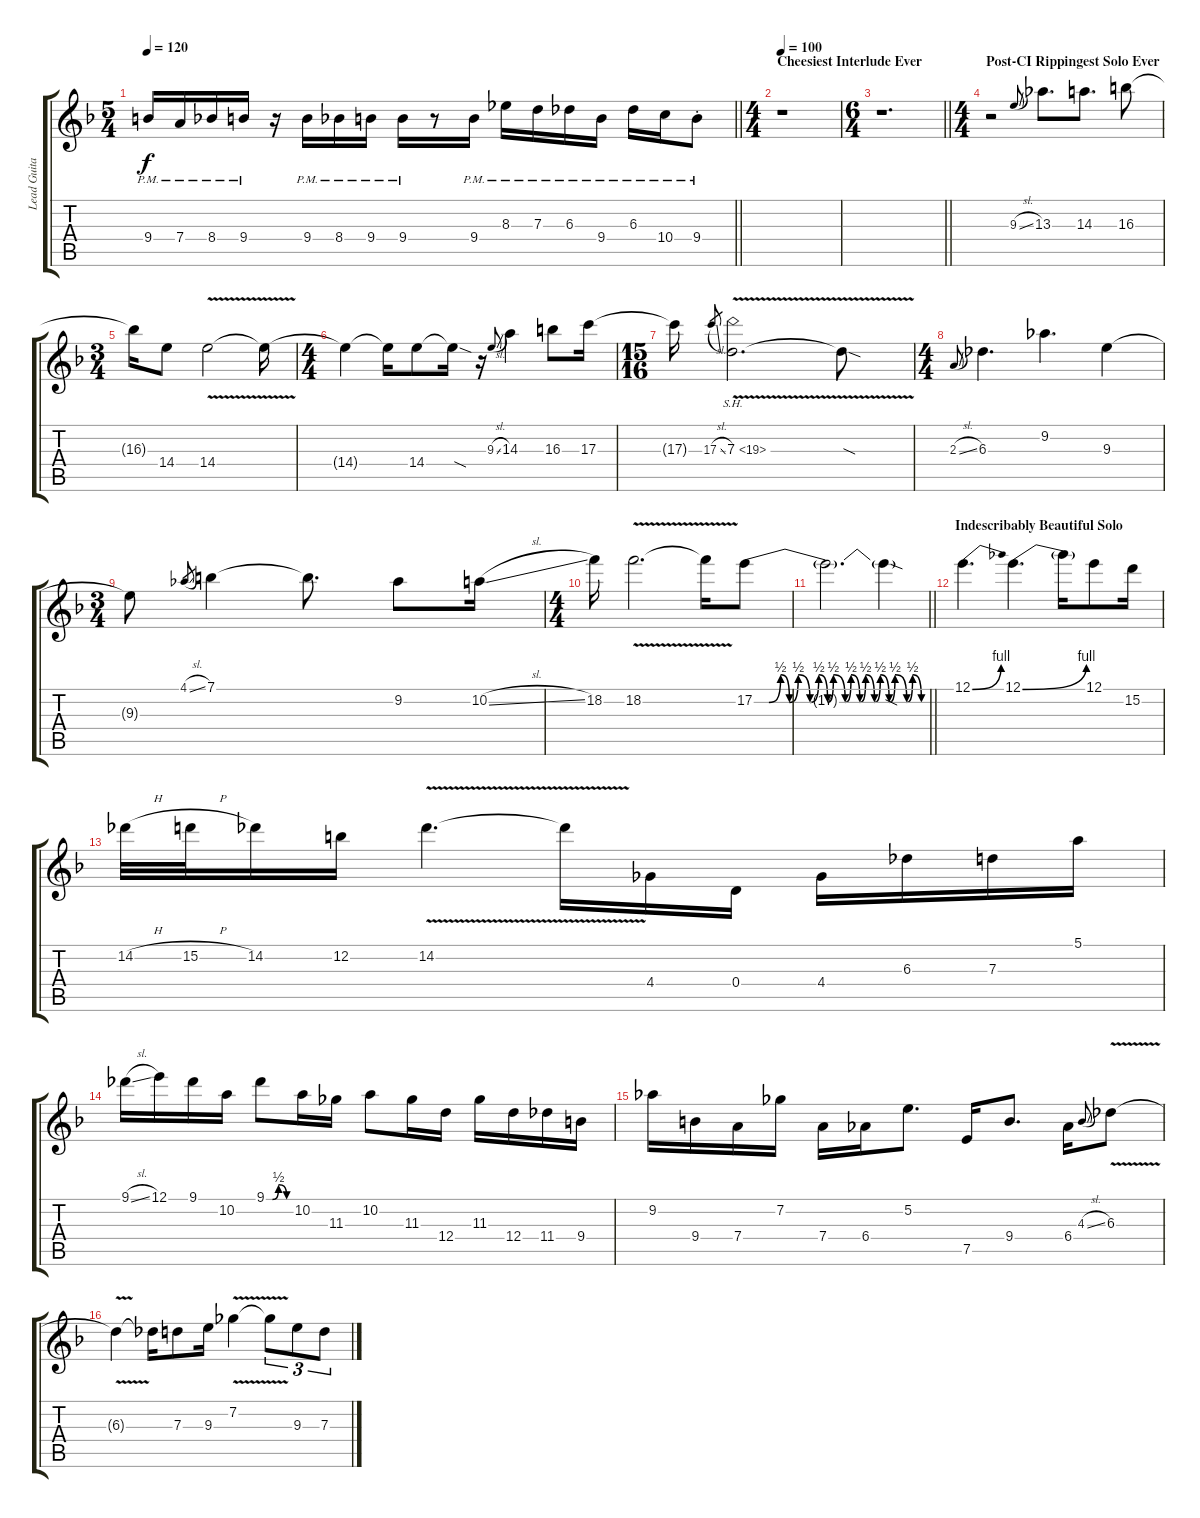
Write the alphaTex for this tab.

\track ("Lead Guitar 1" "Lead Guita") {instrument overdrivenguitar}
\staff {score tabs}
\tuning (E4 B3 G3 D3 A2 D2) {hide}
\ts (5 4)
\tempo 120
\clef g2
\barLineRight lightlight
\ks dminor
9.4{pm}.16{dy f} 7.4{pm}.16 8.4{pm}.16 9.4{pm}.16 r.16 9.4{pm}.16 8.4{pm}.16 9.4{pm}.16 9.4{pm}.16 r.8 9.4{pm}.16 8.3{pm}.16 7.3{pm}.16 6.3{pm}.16 9.4{pm}.16 6.3{pm}.16 10.4{pm}.16 9.4{pm st}.8 |
\ts (4 4)
\section ("" "Cheesiest Interlude Ever")
\tempo 100
r.1 |
\ts (6 4)
\barLineRight lightlight
r.1{d} |
\ts (4 4)
\section ("" "Post-CI Rippingest Solo Ever")
r.2 9.3{sl}.8{gr onbeat} 13.3.8{d} 14.3.8{d} 16.3.8 |
\ts (3 4)
16.3{t}.16 14.4.8 14.4{v}.2 14.4{t}.16 |
\ts (4 4)
14.4{t}.4 14.4{t}.16 14.4.8 14.4{sod t}.16 r.16 9.3{sl}.8{gr onbeat} 14.3.4 16.3.8 17.3.16 |
\ts (15 16)
17.3{t}.16 17.3{sl}.8{gr} 7.3{sh 12 v}.2{d} 7.3{sod t}.8 |
\ts (4 4)
2.3{sl}.8{gr onbeat} 6.3.4{d} 9.2.4{d} 9.3.4 |
\ts (3 4)
9.3{t}.8 4.1{sl}.8{gr} 7.1.4 7.1{t}.8{d} 9.2.8 10.2{sl}.16 |
\ts (4 4)
18.2.16 18.2{v}.2{d} 18.2{t}.16 17.2{be (custom 0 0 5 0 9 2 12 0 15 2 19 0 22 2 25 0 27 2 31 0 33 2 36 0 38 2 41 0 43 2 46 0 48 2 52 0 54 2 57 0 60 0)}.8 |
\barLineRight lightlight
17.2{t}.2{d} 17.2{sod t}.4 |
\section ("" "Indescribably Beautiful Solo")
12.1{be (bend 0 0 60 4)}.4{d} 12.1{be (bend 0 0 60 4)}.4{d} 12.1{t}.16 12.1.8 15.2.16 |
14.2{h}.32 15.2{h}.32 14.2.16 12.2.16 14.2{v}.4{d} 14.2{t}.16 4.4.16 0.4.16 4.4.16 6.3.16 7.3.16 5.1.16 |
9.1{sl}.16 12.1.16 9.1.16 10.2.16 9.1{be (custom 0 0 15 0 30 2 50 0 60 0)}.8 10.2.16 11.3.16 10.2.8 11.3.16 12.4.16 11.3.16 12.4.16 11.4.16 9.4.16 |
9.2.16 9.4.16 7.4.16 7.2.16 7.4.16 6.4.16 5.2.8{d} 7.5.16 9.4.8{d} 6.4.16 4.3{sl}.8{gr onbeat} 6.3{v}.8 |
6.3{t}.4 6.3{t}.16 7.3.8 9.3.16 7.2{v}.4 7.2{t}.8{tu (3 2)} 9.3.8{tu (3 2)} 7.3.8{tu (3 2)}
